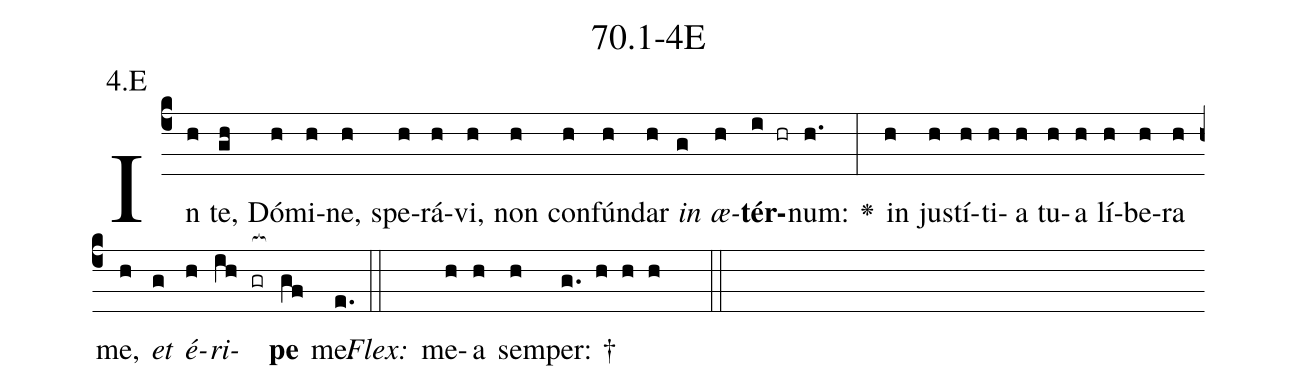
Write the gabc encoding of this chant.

name: 70.1-4E;
annotation: 4.E;
%%
(c4)In(h) te,(gh) Dó(h)mi(h)ne,(h) spe(h)rá(h)vi,(h) non(h) con(h)fún(h)dar(h) <i>in</i>(g) <i>æ</i>(h)<b>tér</b>(i hr)num:(h.) <v>\greheightstar</v>(:) in(h) jus(h)tí(h)ti(h)a(h) tu(h)a(h) lí(h)be(h)ra(h) me,(h) <i>et</i>(g) <i>é</i>(h)<i>ri</i>(ih gr[ocb:1{])<b>pe</b>(gf[ocb:0}]) me.(e.) (::)
<i>Flex:</i>()  me(h)a(h) sem(h)per: †(g. h h h  ::)

%E(h) u(g) o(h) u(ih) a(gf) e.(e.) (::)
